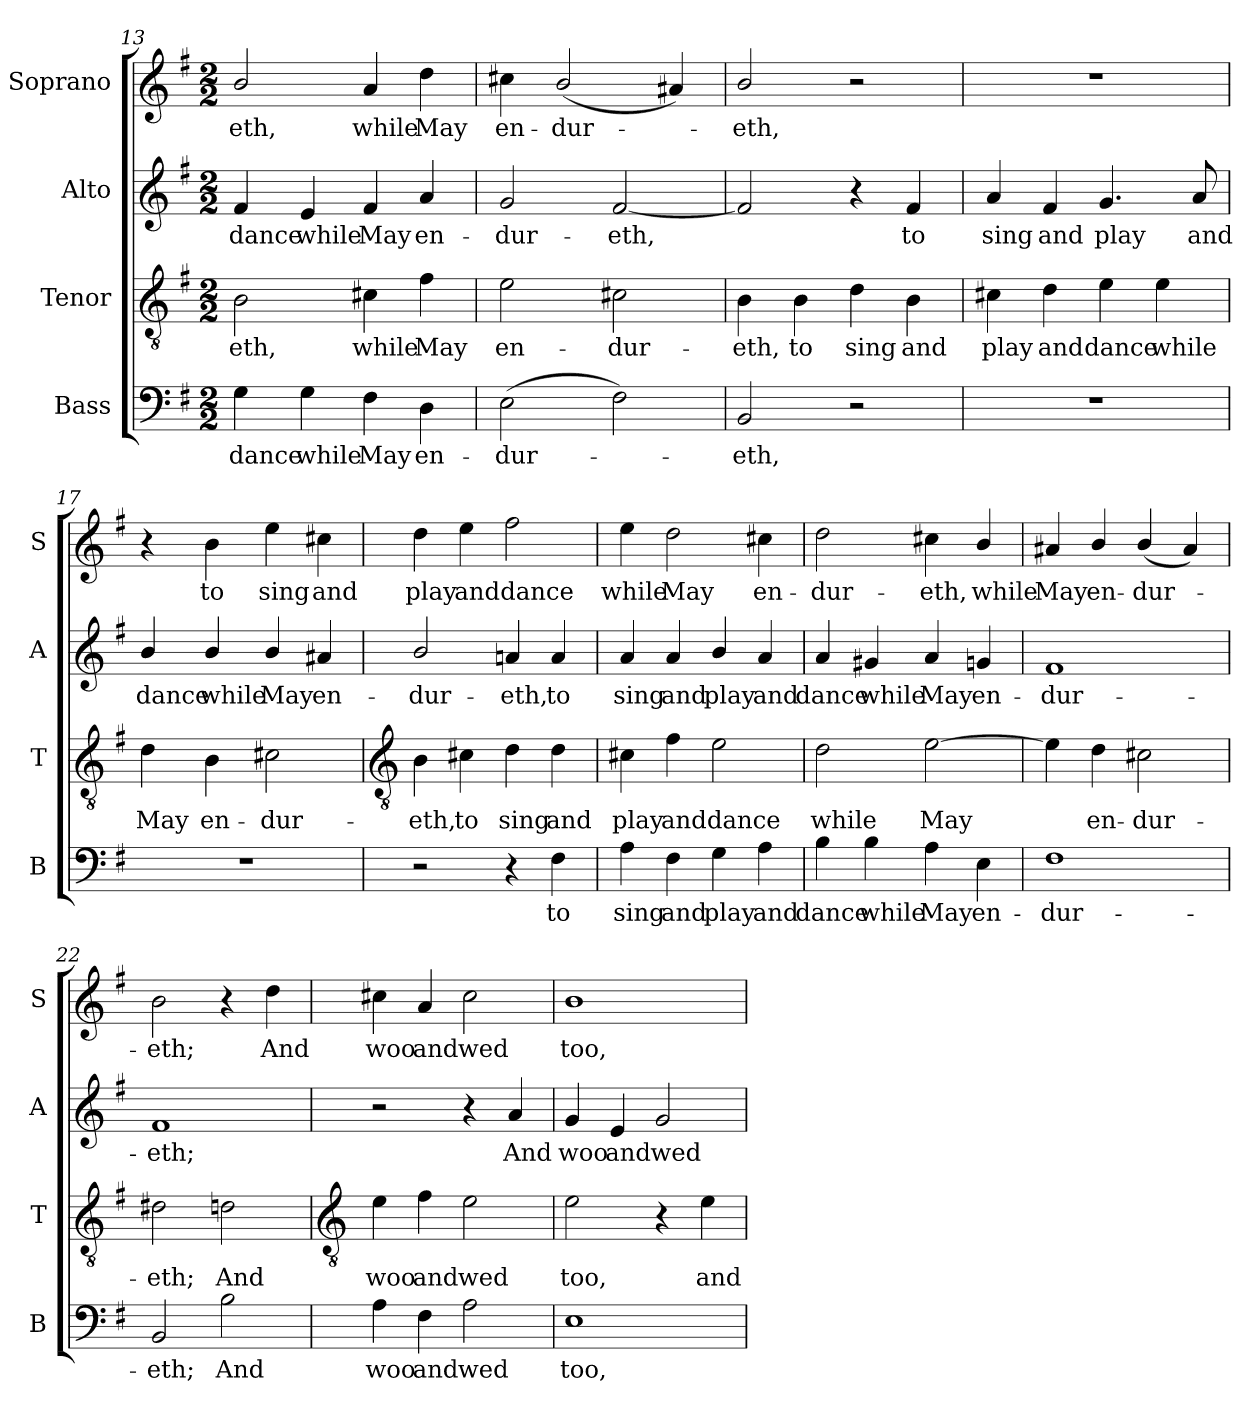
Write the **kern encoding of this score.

**kern	**text	**kern	**text	**kern	**text	**kern	**text
*part4	*part4	*part3	*part3	*part2	*part2	*part1	*part1
*staff4	*staff4	*staff3	*staff3	*staff2	*staff2	*staff1	*staff1
*I"Bass	*	*I"Tenor	*	*I"Alto	*	*I"Soprano	*
*I'B	*	*I'T	*	*I'A	*	*I'S	*
!!LO:LB:g=z
*clefF4	*	*clefGv2	*	*clefG2	*	*clefG2	*
*k[f#]	*	*k[f#]	*	*k[f#]	*	*k[f#]	*
*G:	*	*G:	*	*G:	*	*G:	*
*M2/2	*	*M2/2	*	*M2/2	*	*M2/2	*
=13	=13	=13	=13	=13	=13	=13	=13
!	!LO:LY:b	!	!LO:LY:b	!	!LO:LY:b	!	!LO:LY:b
4G	dance	2B	-eth,	4f#	dance	2b/	eth,
!	!LO:LY:b	!	!	!	!LO:LY:b	!	!
4G	while	.	.	4e	while	.	.
!	!LO:LY:b	!	!LO:LY:b	!	!LO:LY:b	!	!LO:LY:b
4F#	May	4c#X	while	4f#	May	4a	while
!	!LO:LY:b	!	!LO:LY:b	!	!LO:LY:b	!	!LO:LY:b
4D	en-	4f#	May	4a	en-	4dd	May
=14	=14	=14	=14	=14	=14	=14	=14
!	!LO:LY:b	!	!LO:LY:b	!	!LO:LY:b	!	!LO:LY:b
(>2E	-dur-	2e	en-	2g	-dur-	4cc#X	en-
!	!	!	!	!	!	!	!LO:LY:b
.	.	.	.	.	.	(<2b/	-dur-
!	!	!	!LO:LY:b	!	!LO:LY:b	!	!
2F#)	.	2c#X	-dur-	[2f#	-eth,	.	.
.	.	.	.	.	.	4a#X)	.
=15	=15	=15	=15	=15	=15	=15	=15
!	!LO:LY:b	!	!LO:LY:b	!	!	!	!LO:LY:b
2BB	eth,	4B	-eth,	2f#]	.	2b/	eth,
!	!	!	!LO:LY:b	!	!	!	!
.	.	4B	to	.	.	.	.
!	!	!	!LO:LY:b	!	!	!	!
2r	.	4d	sing	4r	.	2r	.
!	!	!	!LO:LY:b	!	!LO:LY:b	!	!
.	.	4B	and	4f#	to	.	.
=16	=16	=16	=16	=16	=16	=16	=16
!	!	!	!LO:LY:b	!	!LO:LY:b	!	!
1r	.	4c#X	play	4a	sing	1r	.
!	!	!	!LO:LY:b	!	!LO:LY:b	!	!
.	.	4d	and	4f#	and	.	.
!	!	!	!LO:LY:b	!	!LO:LY:b	!	!
.	.	4e	dance	4.g	play	.	.
!	!	!	!LO:LY:b	!	!	!	!
.	.	4e	while	.	.	.	.
!	!	!	!	!	!LO:LY:b	!	!
.	.	.	.	8a	and	.	.
=17	=17	=17	=17	=17	=17	=17	=17
!	!	!	!LO:LY:b	!	!LO:LY:b	!	!
1r	.	4d	May	4b/	dance	4r	.
!	!	!	!LO:LY:b	!	!LO:LY:b	!	!LO:LY:b
.	.	4B	en-	4b/	while	4b	to
!	!	!	!LO:LY:b	!	!LO:LY:b	!	!LO:LY:b
.	.	2c#X	-dur-	4b/	May	4ee	sing
!	!	!	!	!	!LO:LY:b	!	!LO:LY:b
.	.	.	.	4a#X	en-	4cc#X	and
!!LO:LB:g=z
=18	=18	=18	=18	=18	=18	=18	=18
*	*	*clefGv2	*	*	*	*	*
!	!	!	!LO:LY:b	!	!LO:LY:b	!	!LO:LY:b
2r	.	4B	-eth,	2b/	-dur-	4dd	play
!	!	!	!LO:LY:b	!	!	!	!LO:LY:b
.	.	4c#X	to	.	.	4ee	and
!	!	!	!LO:LY:b	!	!LO:LY:b	!	!LO:LY:b
4r	.	4d	sing	4an	-eth,	2ff#	dance
!	!LO:LY:b	!	!LO:LY:b	!	!LO:LY:b	!	!
4F#	to	4d	and	4a	to	.	.
=19	=19	=19	=19	=19	=19	=19	=19
!	!LO:LY:b	!	!LO:LY:b	!	!LO:LY:b	!	!LO:LY:b
4A	sing	4c#X	play	4a	sing	4ee	while
!	!LO:LY:b	!	!LO:LY:b	!	!LO:LY:b	!	!LO:LY:b
4F#	and	4f#	and	4a	and	2dd	May
!	!LO:LY:b	!	!LO:LY:b	!	!LO:LY:b	!	!
4G	play	2e	dance	4b/	play	.	.
!	!LO:LY:b	!	!	!	!LO:LY:b	!	!LO:LY:b
4A	and	.	.	4a	and	4cc#X	en-
=20	=20	=20	=20	=20	=20	=20	=20
!	!LO:LY:b	!	!LO:LY:b	!	!LO:LY:b	!	!LO:LY:b
4B	dance	2d	while	4a	dance	2dd	-dur-
!	!LO:LY:b	!	!	!	!LO:LY:b	!	!
4B	while	.	.	4g#X	while	.	.
!	!LO:LY:b	!	!LO:LY:b	!	!LO:LY:b	!	!LO:LY:b
4A	May	[2e	May	4a	May	4cc#X	-eth,
!	!LO:LY:b	!	!	!	!LO:LY:b	!	!LO:LY:b
4E	en-	.	.	4gn	en-	4b/	while
=21	=21	=21	=21	=21	=21	=21	=21
!	!LO:LY:b	!	!	!	!LO:LY:b	!	!LO:LY:b
1F#	-dur-	4e]	.	1f#	-dur-	4a#X	May
!	!	!	!LO:LY:b	!	!	!	!LO:LY:b
.	.	4d	en-	.	.	4b/	en-
!	!	!	!LO:LY:b	!	!	!	!LO:LY:b
.	.	2c#X	-dur-	.	.	(<4b/	-dur-
.	.	.	.	.	.	4a#)	.
=22	=22	=22	=22	=22	=22	=22	=22
!	!LO:LY:b	!	!LO:LY:b	!	!LO:LY:b	!	!LO:LY:b
2BB	-eth;	2d#X	-eth;	1f#	-eth;	2b	eth;
!	!LO:LY:b	!	!LO:LY:b	!	!	!	!
2B	And	2dn	And	.	.	4r	.
!	!	!	!	!	!	!	!LO:LY:b
.	.	.	.	.	.	4dd	And
!!LO:LB:g=z
=23	=23	=23	=23	=23	=23	=23	=23
*	*	*clefGv2	*	*	*	*	*
!	!LO:LY:b	!	!LO:LY:b	!	!	!	!LO:LY:b
4A	woo	4e	woo	2r	.	4cc#X	woo
!	!LO:LY:b	!	!LO:LY:b	!	!	!	!LO:LY:b
4F#	and	4f#	and	.	.	4a	and
!	!LO:LY:b	!	!LO:LY:b	!	!	!	!LO:LY:b
2A	wed	2e	wed	4r	.	2cc#	wed
!	!	!	!	!	!LO:LY:b	!	!
.	.	.	.	4a	And	.	.
=24	=24	=24	=24	=24	=24	=24	=24
!	!LO:LY:b	!	!LO:LY:b	!	!LO:LY:b	!	!LO:LY:b
1E	too,	2e	too,	4g	woo	1b	too,
!	!	!	!	!	!LO:LY:b	!	!
.	.	.	.	4e	and	.	.
!	!	!	!	!	!LO:LY:b	!	!
.	.	4r	.	2g	wed	.	.
!	!	!	!LO:LY:b	!	!	!	!
.	.	4e	and	.	.	.	.
=	=	=	=	=	=	=	=
*-	*-	*-	*-	*-	*-	*-	*-
